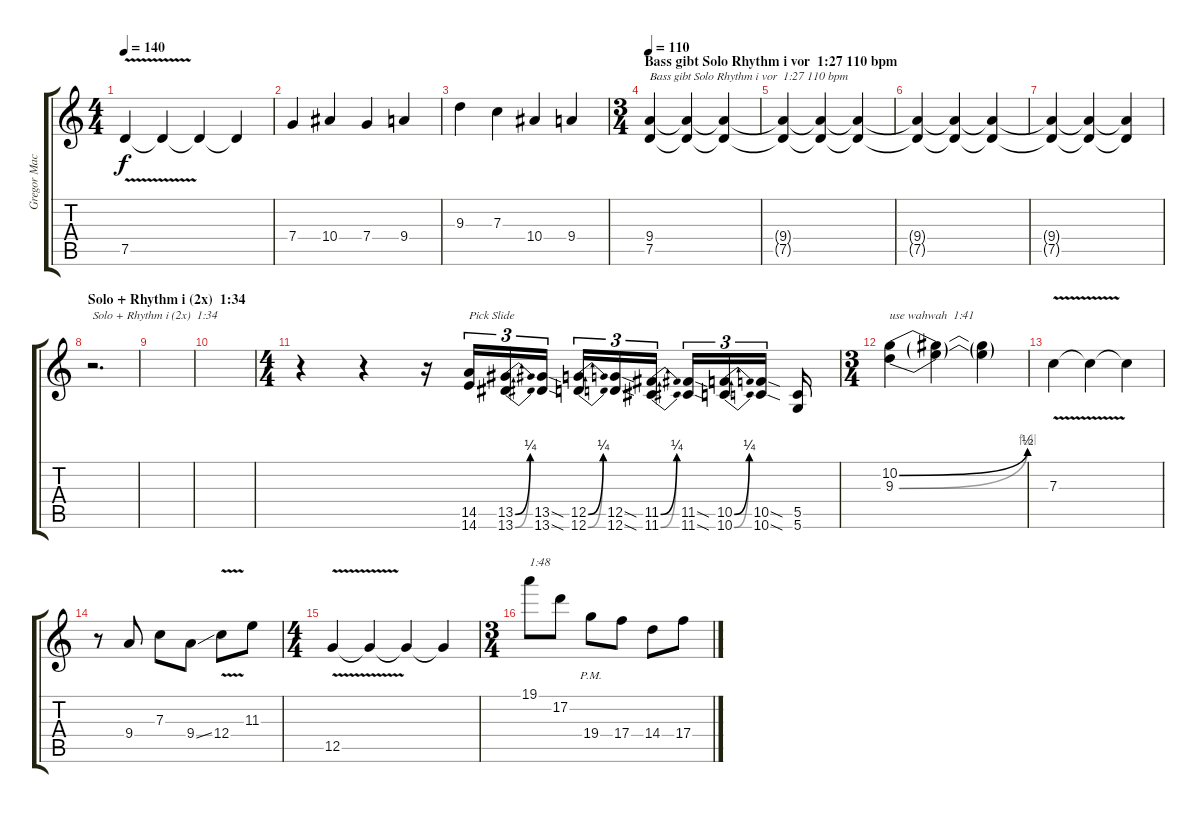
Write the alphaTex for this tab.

\track ("Gregor Mackintosh" "Gregor Mac") {instrument overdrivenguitar}
\staff {score tabs}
\tuning (D4 A3 F3 C3 G2 D2) {hide}
\ts (4 4)
\tempo 140
\clef g2
\ks c
7.5{v}.4{dy f} 7.5{t}.4 7.5{t}.4 7.5{t}.4 |
7.4.4 10.4.4 7.4.4 9.4.4 |
9.3.4 7.3.4 10.4.4 9.4.4 |
\ts (3 4)
\section ("" "Bass gibt Solo Rhythm i vor  1:27 110 bpm")
\tempo 110
(9.4 7.5).4{txt "Bass gibt Solo Rhythm i vor  1:27 110 bpm" volume 9} (9.4{t} 7.5{t}).4 (9.4{t} 7.5{t}).4 |
(9.4{t} 7.5{t}).4 (9.4{t} 7.5{t}).4 (9.4{t} 7.5{t}).4 |
(9.4{t} 7.5{t}).4 (9.4{t} 7.5{t}).4 (9.4{t} 7.5{t}).4 |
(9.4{t} 7.5{t}).4{volume 3} (9.4{t} 7.5{t}).4 (9.4{t} 7.5{t}).4 |
\section ("" "Solo + Rhythm i (2x)  1:34")
r.2{d txt "Solo + Rhythm i (2x)  1:34"} |
|
|
\ts (4 4)
r.4 r.4 r.16 (14.5 14.6).16{tu (3 2) txt "Pick Slide" instrument guitarfretnoise} (13.5{be (bend 0 0 60 1)} 13.6{be (bend 0 0 60 1)}).16{tu (3 2)} (13.5{sod} 13.6{sod}).16{tu (3 2)} (12.5{be (bend 0 0 60 1)} 12.6{be (bend 0 0 60 1)}).16{tu (3 2)} (12.5{sod} 12.6{sod}).16{tu (3 2)} (11.5{be (bend 0 0 60 1)} 11.6{be (bend 0 0 60 1)}).16{tu (3 2)} (11.5{sod} 11.6{sod}).16{tu (3 2)} (10.5{be (bend 0 0 60 1)} 10.6{be (bend 0 0 60 1)}).16{tu (3 2)} (10.5{sod} 10.6{sod}).16{tu (3 2)} (5.5 5.6).16 |
\ts (3 4)
(10.2{be (bend 0 0 60 2)} 9.3{be (bend 0 0 60 4)}).4{txt "use wahwah  1:41" volume 13 instrument overdrivenguitar} (10.2{t} 9.3{t}).4 (10.2{t} 9.3{t}).4 |
7.3{v}.4 7.3{t}.4 7.3{t}.4 |
r.8 9.4.8 7.3.8 9.4{ss}.8 12.4{v}.8 11.3.8 |
\ts (4 4)
12.5{v}.4 12.5{t}.4 12.5{t}.4 12.5{t}.4 |
\ts (3 4)
19.1.8{txt "1:48"} 17.2.8 19.4{pm}.8 17.4.8 14.4.8 17.4.8
